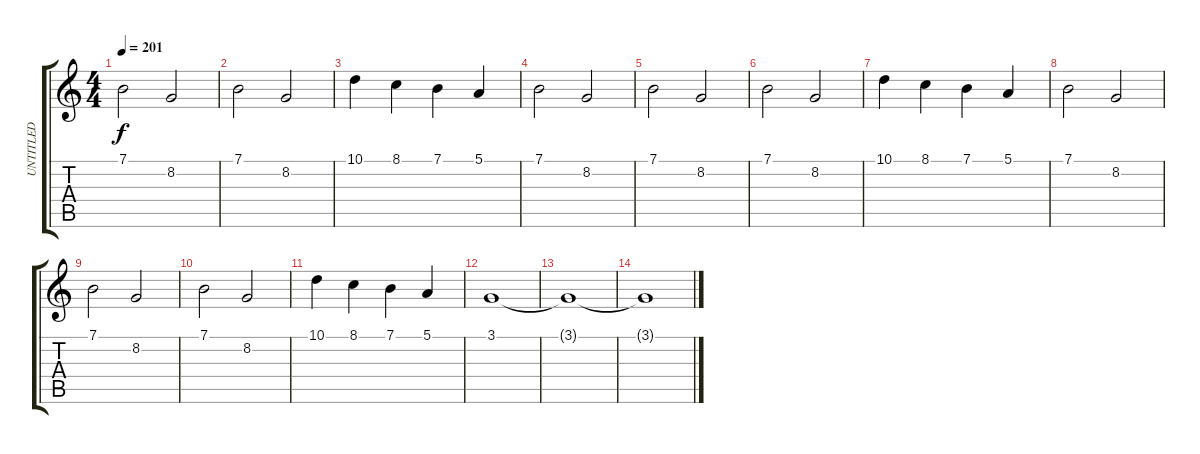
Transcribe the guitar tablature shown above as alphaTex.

\track ("UNTITLED" "UNTITLED") {instrument tubularbells}
\staff {score tabs}
\tuning (E4 B3 G3 D3 A2 E2) {hide}
\ts (4 4)
\tempo 201
\clef g2
\ks c
7.1.2{dy f} 8.2.2 |
7.1.2 8.2.2 |
10.1.4 8.1.4 7.1.4 5.1.4 |
7.1.2 8.2.2 |
7.1.2 8.2.2 |
7.1.2 8.2.2 |
10.1.4 8.1.4 7.1.4 5.1.4 |
7.1.2 8.2.2 |
7.1.2 8.2.2 |
7.1.2 8.2.2 |
10.1.4 8.1.4 7.1.4 5.1.4 |
3.1.1 |
3.1{t}.1 |
3.1{t}.1
